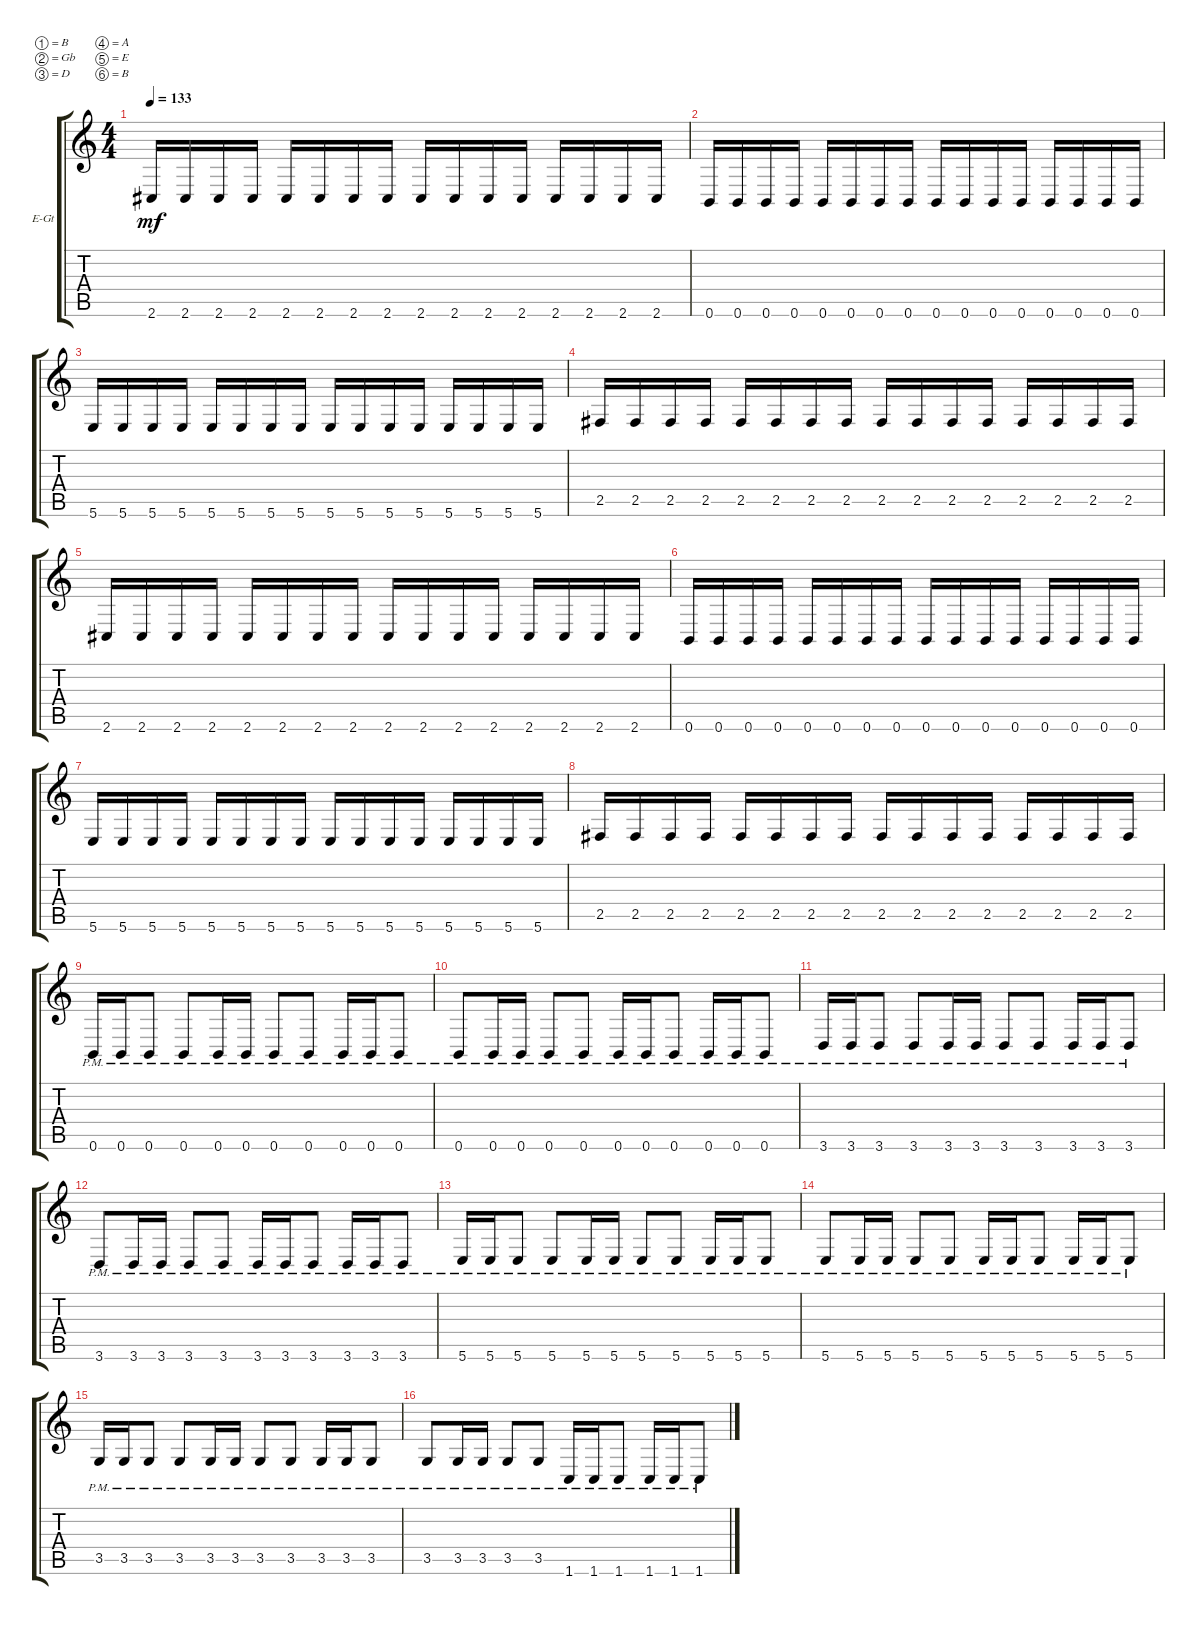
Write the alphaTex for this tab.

\bracketExtendMode groupsimilarinstruments
\firstSystemTrackNameOrientation horizontal
\otherSystemsTrackNameOrientation horizontal
\track ("Marko Palmén" "E-Gt") {instrument distortionguitar}
\staff {score tabs}
\tuning (B3 Gb3 D3 A2 E2 B1)
\ts (4 4)
\tempo 133
\clef g2
\ks c
2.6.16{dy mf} 2.6.16 2.6.16 2.6.16 2.6.16 2.6.16 2.6.16 2.6.16 2.6.16 2.6.16 2.6.16 2.6.16 2.6.16 2.6.16 2.6.16 2.6.16 |
0.6.16 0.6.16 0.6.16 0.6.16 0.6.16 0.6.16 0.6.16 0.6.16 0.6.16 0.6.16 0.6.16 0.6.16 0.6.16 0.6.16 0.6.16 0.6.16 |
5.6.16 5.6.16 5.6.16 5.6.16 5.6.16 5.6.16 5.6.16 5.6.16 5.6.16 5.6.16 5.6.16 5.6.16 5.6.16 5.6.16 5.6.16 5.6.16 |
2.5.16 2.5.16 2.5.16 2.5.16 2.5.16 2.5.16 2.5.16 2.5.16 2.5.16 2.5.16 2.5.16 2.5.16 2.5.16 2.5.16 2.5.16 2.5.16 |
2.6.16 2.6.16 2.6.16 2.6.16 2.6.16 2.6.16 2.6.16 2.6.16 2.6.16 2.6.16 2.6.16 2.6.16 2.6.16 2.6.16 2.6.16 2.6.16 |
0.6.16 0.6.16 0.6.16 0.6.16 0.6.16 0.6.16 0.6.16 0.6.16 0.6.16 0.6.16 0.6.16 0.6.16 0.6.16 0.6.16 0.6.16 0.6.16 |
5.6.16 5.6.16 5.6.16 5.6.16 5.6.16 5.6.16 5.6.16 5.6.16 5.6.16 5.6.16 5.6.16 5.6.16 5.6.16 5.6.16 5.6.16 5.6.16 |
2.5.16 2.5.16 2.5.16 2.5.16 2.5.16 2.5.16 2.5.16 2.5.16 2.5.16 2.5.16 2.5.16 2.5.16 2.5.16 2.5.16 2.5.16 2.5.16 |
0.6{pm}.16 0.6{pm}.16 0.6{pm}.8 0.6{pm}.8 0.6{pm}.16 0.6{pm}.16 0.6{pm}.8 0.6{pm}.8 0.6{pm}.16 0.6{pm}.16 0.6{pm}.8 |
0.6{pm}.8 0.6{pm}.16 0.6{pm}.16 0.6{pm}.8 0.6{pm}.8 0.6{pm}.16 0.6{pm}.16 0.6{pm}.8 0.6{pm}.16 0.6{pm}.16 0.6{pm}.8 |
3.6{pm}.16 3.6{pm}.16 3.6{pm}.8 3.6{pm}.8 3.6{pm}.16 3.6{pm}.16 3.6{pm}.8 3.6{pm}.8 3.6{pm}.16 3.6{pm}.16 3.6{pm}.8 |
3.6{pm}.8 3.6{pm}.16 3.6{pm}.16 3.6{pm}.8 3.6{pm}.8 3.6{pm}.16 3.6{pm}.16 3.6{pm}.8 3.6{pm}.16 3.6{pm}.16 3.6{pm}.8 |
5.6{pm}.16 5.6{pm}.16 5.6{pm}.8 5.6{pm}.8 5.6{pm}.16 5.6{pm}.16 5.6{pm}.8 5.6{pm}.8 5.6{pm}.16 5.6{pm}.16 5.6{pm}.8 |
5.6{pm}.8 5.6{pm}.16 5.6{pm}.16 5.6{pm}.8 5.6{pm}.8 5.6{pm}.16 5.6{pm}.16 5.6{pm}.8 5.6{pm}.16 5.6{pm}.16 5.6{pm}.8 |
3.5{pm}.16 3.5{pm}.16 3.5{pm}.8 3.5{pm}.8 3.5{pm}.16 3.5{pm}.16 3.5{pm}.8 3.5{pm}.8 3.5{pm}.16 3.5{pm}.16 3.5{pm}.8 |
3.5{pm}.8 3.5{pm}.16 3.5{pm}.16 3.5{pm}.8 3.5{pm}.8 1.6{pm}.16 1.6{pm}.16 1.6{pm}.8 1.6{pm}.16 1.6{pm}.16 1.6{pm}.8
